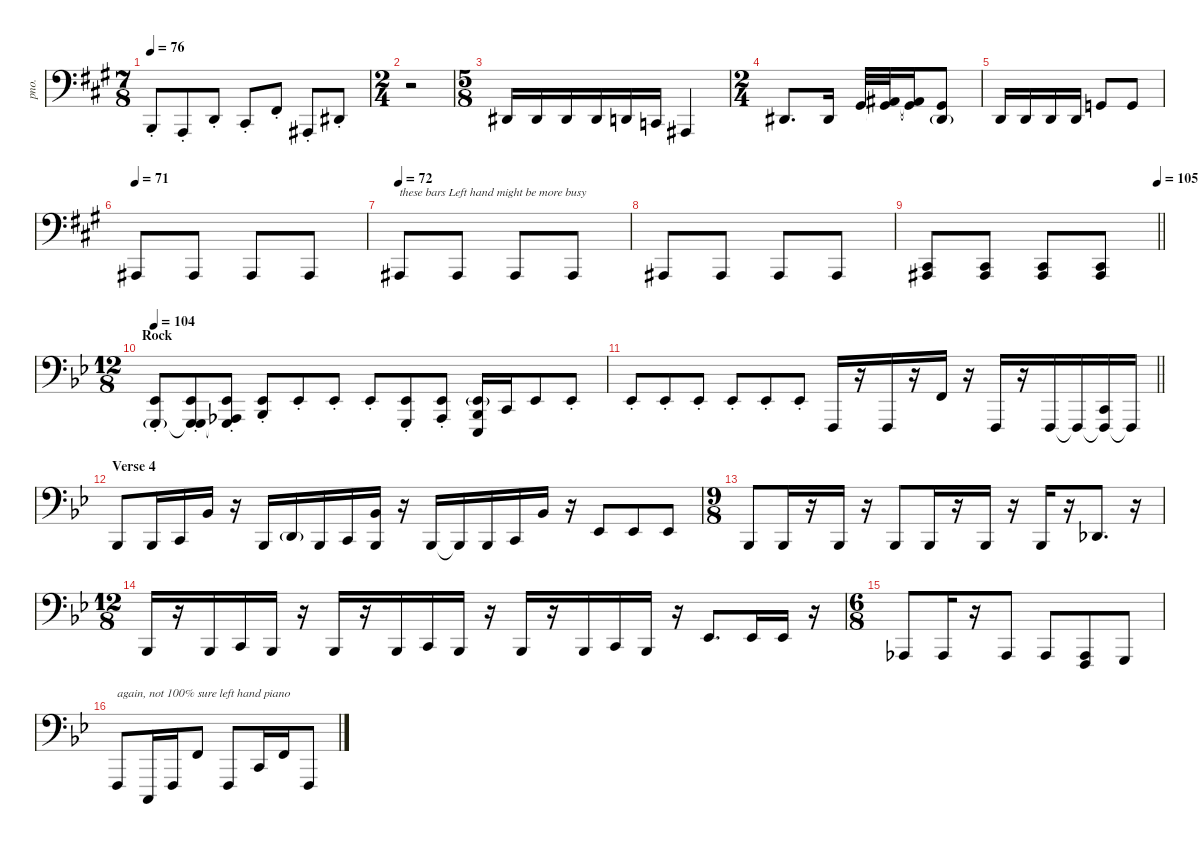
\defaultSystemsLayout 4
\hideDynamics
\bracketExtendMode nobrackets
\otherSystemsTrackNameOrientation horizontal
\track ("Piano Bass notes" "pno.") {instrument acousticgrandpiano}
\staff {score}
\tuning (A2 E2 B1 G1 D1 A0 E0)
\ts (7 8)
\beaming (8 3 2 2)
\tempo 76
\clef f4
\ks a
9.5{st acc forcenatural}.8{dy f beam Up} 7.5{st acc forcenatural}.8{beam Up} 7.4{st acc forcenatural}.8{beam Up} 6.4{st acc #}.8{beam Up} 7.3{st acc #}.8{beam Up} 8.5{st acc #}.8{beam Up} 8.4{st acc #}.8{beam Up} |
\ts (2 4)
\beaming (8 2 2)
r.2{beam Down} |
\ts (5 8)
\beaming (8 3 2)
8.4{acc #}.16{beam Up} 8.4{acc #}.16{beam Up} 8.4{acc #}.16{beam Up} 8.4{acc #}.16{beam Up} 7.4{acc forcenatural}.16{beam Up} 10.5{acc forcenatural}.16{beam Up} 8.5{acc #}.4{beam Up} |
\ts (2 4)
\beaming (8 2 2)
8.4{acc #}.8{d beam Up} 8.4{acc #}.16{beam Up} 9.3{acc #}.32{beam Up} (6.2{acc #} 9.3{t acc #}).32{beam Up} (6.2{t acc #} 9.3{t acc #}).16{beam Up} (9.3{acc #} 8.4{g acc #}).8{beam Up} |
7.4{acc forcenatural}.16{beam Up} 7.4{acc forcenatural}.16{beam Up} 7.4{acc forcenatural}.16{beam Up} 7.4{acc forcenatural}.16{beam Up} 8.3{acc forcenatural}.8{beam Up} 8.3{acc forcenatural}.8{beam Up} |
\tempo 71
8.5{acc #}.8{beam Up} 8.5{acc #}.8{beam Up} 8.5{acc #}.8{beam Up} 8.5{acc #}.8{beam Up} |
\tempo 72
8.5{acc #}.8{txt "these bars Left hand might be more busy" beam Up} 8.5{acc #}.8{beam Up} 8.5{acc #}.8{beam Up} 8.5{acc #}.8{beam Up} |
8.5{acc #}.8{beam Up} 8.5{acc #}.8{beam Up} 8.5{acc #}.8{beam Up} 8.5{acc #}.8{beam Up} |
\tempo (105 1)
\barLineRight lightlight
(6.4{acc #} 8.5{acc #}).8{beam Up} (6.4{acc #} 8.5{acc #}).8{beam Up} (6.4{acc #} 8.5{acc #}).8{beam Up} (6.4{acc #} 8.5{acc #}).8{beam Up} |
\ts (12 8)
\beaming (8 3 3 3 3)
\section ("" "Rock")
\tempo 104
\ks bb
(4.3{st acc b} 0.4{g acc forcenatural}).8{beam Up} (4.3{st acc b} 5.5{acc forcenatural} 0.4{t acc forcenatural}).8{beam Up} (4.3{st acc b} 0.4{t acc forcenatural} 6.5{acc b}).8{beam Up} (4.3{st acc b} 3.4{acc b}).8{beam Up} 4.3{st acc b}.8{beam Up} 4.3{st acc b}.8{beam Up} 4.3{st acc b}.8{beam Up} (4.3{st acc b} 5.5{acc forcenatural}).8{beam Up} (4.3{st acc b} 6.5{acc b}).8{beam Up} (4.3{g acc b} 3.4{acc b} 1.5{acc b}).16{beam Up} 5.4{acc forcenatural}.16{beam Up} 4.3{acc b}.8{beam Up} 4.3{st acc b}.8{beam Up} |
\barLineRight lightlight
4.3{st acc b}.8{beam Up} 4.3{st acc b}.8{beam Up} 4.3{st acc b}.8{beam Up} 4.3{st acc b}.8{beam Up} 4.3{st acc b}.8{beam Up} 4.3{st acc b}.8{beam Up} 3.5{acc forcenatural}.16{beam Up} r.16{beam Up} 3.5{acc forcenatural}.16{beam Up} r.16{beam Up} 6.3{acc forcenatural}.16{beam Up} r.16{beam Up} 3.5{acc forcenatural}.16{beam Up} r.16{beam Up} 3.5{acc forcenatural}.16{beam Up} 3.5{t acc forcenatural}.16{dy mf beam Up} (5.4{acc forcenatural} 3.5{t acc forcenatural}).16{dy f beam Up} 3.5{t acc forcenatural}.16{beam Up} |
\section ("" "Verse 4")
3.4{acc b}.8{beam Up} 3.4{acc b}.16{beam Up} 5.4{acc forcenatural}.16{beam Up} 6.2{acc b}.16{beam Up} r.16{beam Up} 3.4{acc b}.16{beam Up} 3.3{g acc forcenatural}.16{dy mf beam Up} 3.4{acc b}.16{dy f beam Up} 5.4{acc forcenatural}.16{beam Up} (6.2{acc b} 3.4{acc b}).16{beam Up} r.16{beam Up} 3.4{acc b}.16{beam Up} 3.4{t acc b}.16{beam Up} 3.4{acc b}.16{beam Up} 5.4{acc forcenatural}.16{beam Up} 6.2{acc b}.16{beam Up} r.16{beam Up} 4.3{acc b}.8{beam Up} 4.3{acc b}.8{beam Up} 4.3{acc b}.8{beam Up} |
\ts (9 8)
\beaming (8 3 3 3)
3.4{acc b}.8{beam Up} 3.4{acc b}.16{beam Up} r.16{beam Up} 3.4{acc b}.16{beam Up} r.16{beam Up} 3.4{acc b}.8{beam Up} 3.4{acc b}.16{beam Up} r.16{beam Up} 3.4{acc b}.16{beam Up} r.16{beam Up} 3.4{acc b}.16{beam Up} r.16{beam Up} 6.4{acc b}.8{d beam Up} r.16{beam Up} |
\ts (12 8)
\beaming (8 3 3 3 3)
3.4{acc b}.16{beam Up} r.16{beam Up} 3.4{acc b}.16{beam Up} 5.4{acc forcenatural}.16{beam Up} 3.4{acc b}.16{beam Up} r.16{beam Up} 3.4{acc b}.16{beam Up} r.16{beam Up} 3.4{acc b}.16{beam Up} 5.4{acc forcenatural}.16{beam Up} 3.4{acc b}.16{beam Up} r.16{beam Up} 3.4{acc b}.16{beam Up} r.16{beam Up} 3.4{acc b}.16{beam Up} 5.4{acc forcenatural}.16{beam Up} 3.4{acc b}.16{beam Up} r.16{beam Up} 4.3{acc b}.8{d beam Up} 4.3{acc b}.16{beam Up} 4.3{acc b}.16{beam Up} r.16{beam Up} |
\ts (6 8)
\beaming (8 3 3)
6.5{acc b}.8{beam Up} 6.5{acc b}.16{beam Up} r.16{beam Up} 6.5{acc b}.8{beam Up} 6.5{acc b}.8{beam Up} (6.5{acc b} 8.6{acc forcenatural}).8{beam Up} 5.5{acc forcenatural}.8{beam Up} |
3.5{acc forcenatural}.8{txt "again, not 100% sure left hand piano" beam Up} 3.6{acc forcenatural}.16{beam Up} 3.5{acc forcenatural}.16{beam Up} 6.3{acc forcenatural}.8{beam Up} 3.5{acc forcenatural}.8{beam Up} 5.4{acc forcenatural}.16{beam Up} 6.3{acc forcenatural}.16{beam Up} 3.5{acc forcenatural}.8{beam Up}
